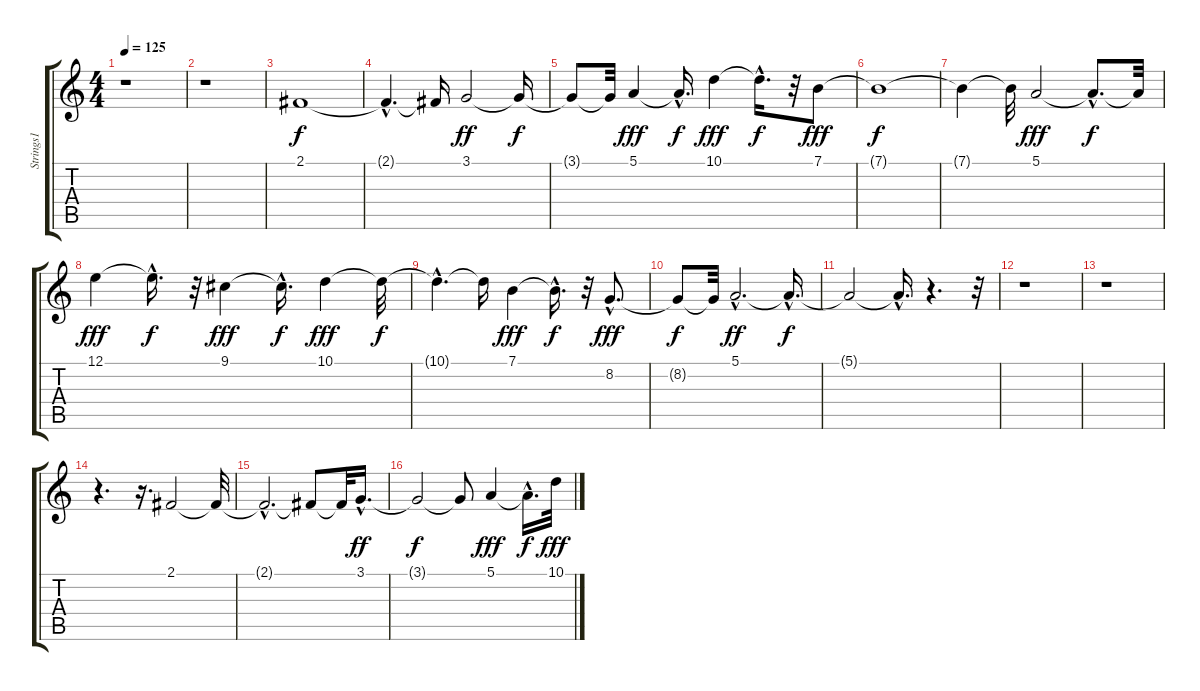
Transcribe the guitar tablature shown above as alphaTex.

\track ("Strings1" "Strings1") {instrument stringensemble1}
\staff {score tabs}
\tuning (E4 B3 G3 D3 A2 E2) {hide}
\ts (4 4)
\tempo 125
\clef g2
\ks c
r.1{dy f} |
r.1 |
2.1.1 |
2.1{hac t}.4{d} 2.1{t}.16 3.1.2{dy ff} 3.1{t}.16{dy f} |
3.1{t}.8 3.1{t}.32 5.1.4{dy fff} 5.1{hac t}.16{d dy f} 10.1.4{dy fff} 10.1{hac t}.16{d dy f} r.32 7.1.8{dy fff} |
7.1{t}.1{dy f} |
7.1{t}.4 7.1{t}.32 5.1.2{dy fff} 5.1{hac t}.8{d dy f} 5.1{t}.32 |
12.1.4{dy fff} 12.1{hac t}.16{d dy f} r.32 9.1.4{dy fff} 9.1{hac t}.16{d dy f} 10.1.4{dy fff} 10.1{t}.32{dy f} |
10.1{hac t}.4{d} 10.1{t}.16 7.1.4{dy fff} 7.1{hac t}.16{d dy f} r.32 8.2{hac}.8{d dy fff} |
8.2{t}.8{dy f} 8.2{t}.32 5.1{hac}.2{d dy ff} 5.1{hac t}.16{d dy f} |
5.1{t}.2 5.1{hac t}.16{d} r.4{d} r.32 |
r.1 |
r.1 |
r.4{d} r.16{d} 2.1.2 2.1{t}.32 |
2.1{hac t}.2{d} 2.1{t}.8 2.1{t}.32 3.1{hac}.16{d dy ff} |
3.1{t}.2{dy f} 3.1{t}.8 5.1.4{dy fff} 5.1{hac t}.16{d dy f} 10.1.32{dy fff}
